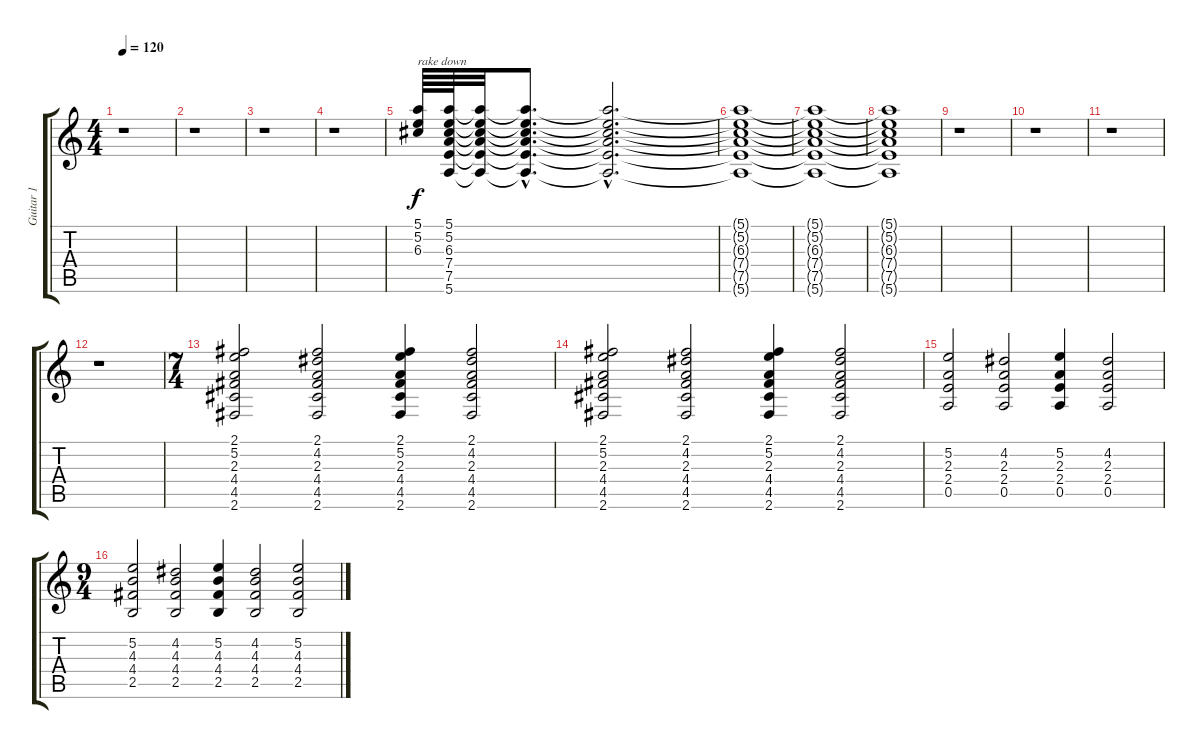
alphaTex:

\track ("Guitar 1" "Guitar 1") {instrument overdrivenguitar}
\staff {score tabs}
\tuning (E4 B3 G3 D3 A2 E2) {hide}
\ts (4 4)
\tempo 120
\clef g2
\ks c
r.1{dy f} |
r.1 |
r.1 |
r.1 |
(5.1 5.2 6.3).64{txt "rake down"} (5.1 5.2 6.3 7.4 7.5 5.6).64 (5.1{t} 5.2{t} 6.3{t} 7.4{t} 7.5{t} 5.6{t}).32 (5.1{hac t} 5.2{hac t} 6.3{hac t} 7.4{hac t} 7.5{hac t} 5.6{hac t}).8{d} (5.1{hac t} 5.2{hac t} 6.3{hac t} 7.4{hac t} 7.5{hac t} 5.6{hac t}).2{d} |
(5.1{t} 5.2{t} 6.3{t} 7.4{t} 7.5{t} 5.6{t}).1 |
(5.1{t} 5.2{t} 6.3{t} 7.4{t} 7.5{t} 5.6{t}).1 |
(5.1{t} 5.2{t} 6.3{t} 7.4{t} 7.5{t} 5.6{t}).1 |
r.1 |
r.1 |
r.1 |
r.1 |
\ts (7 4)
(2.1 5.2 2.3 4.4 4.5 2.6).2 (2.1 4.2 2.3 4.4 4.5 2.6).2 (2.1 5.2 2.3 4.4 4.5 2.6).4 (2.1 4.2 2.3 4.4 4.5 2.6).2 |
(2.1 5.2 2.3 4.4 4.5 2.6).2 (2.1 4.2 2.3 4.4 4.5 2.6).2 (2.1 5.2 2.3 4.4 4.5 2.6).4 (2.1 4.2 2.3 4.4 4.5 2.6).2 |
(5.2 2.3 2.4 0.5).2 (4.2 2.3 2.4 0.5).2 (5.2 2.3 2.4 0.5).4 (4.2 2.3 2.4 0.5).2 |
\ts (9 4)
(5.2 4.3 4.4 2.5).2 (4.2 4.3 4.4 2.5).2 (5.2 4.3 4.4 2.5).4 (4.2 4.3 4.4 2.5).2 (5.2 4.3 4.4 2.5).2
